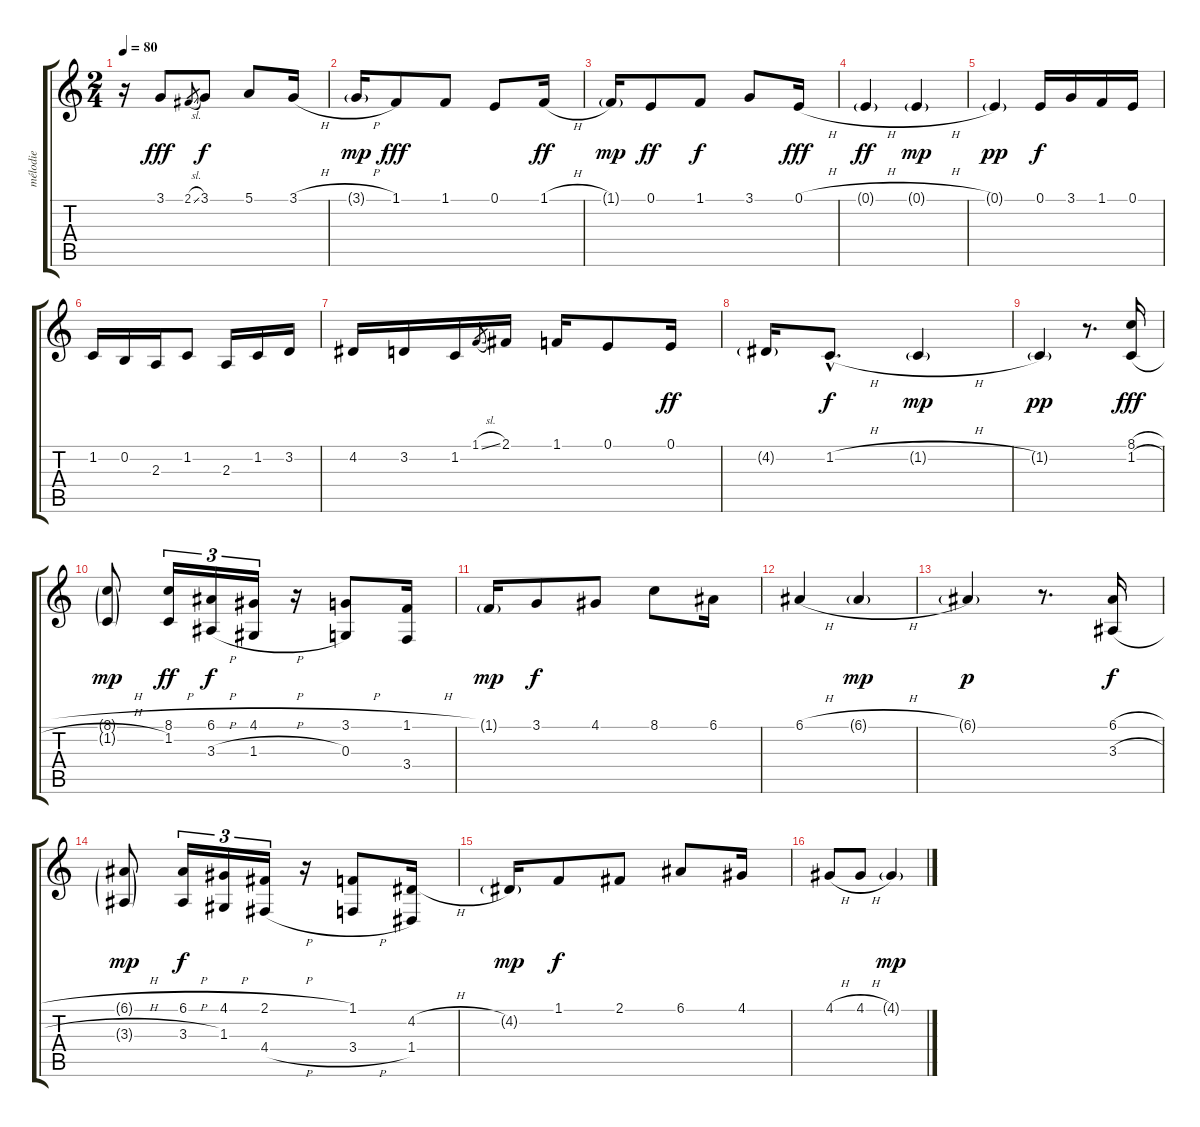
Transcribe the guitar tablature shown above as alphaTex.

\track ("mélodie" "mélodie") {instrument rockorgan}
\staff {score tabs}
\tuning (E4 B3 G3 D3 A2 E2) {hide}
\ts (2 4)
\tempo 80
\clef g2
\ks c
r.16{dy mp} 3.1.8{dy fff} 2.1{sl}.8{gr} 3.1.8{dy f} 5.1.8 3.1{h}.16 |
3.1{h g}.16{dy mp} 1.1.8{dy fff} 1.1.8 0.1.8 1.1{h}.16{dy ff} |
1.1{g}.16{dy mp} 0.1.8{dy ff} 1.1.8{dy f} 3.1.8 0.1{h}.16{dy fff} |
0.1{h g}.4{dy ff} 0.1{h g}.4{dy mp} |
0.1{g}.4{dy pp} 0.1.16{dy f} 3.1.16 1.1.16 0.1.16 |
1.2.16 0.2.16 2.3.16 1.2.8 2.3.16 1.2.16 3.2.16 |
4.2.16 3.2.16 1.2.16 1.1{sl}.8{gr} 2.1.16 1.1.16 0.1.8 0.1.16{dy ff} |
4.2{g}.16 1.2{h hac}.8{d dy f} 1.2{h g}.4{dy mp} |
1.2{g}.4{dy pp} r.8{d} (8.1{h} 1.2{h}).16{dy fff} |
(8.1{h g} 1.2{h g}).8{dy mp} (8.1{h} 1.2).16{tu (3 2) dy ff} (6.1{h} 3.3{h}).16{tu (3 2) dy f} (4.1{h} 1.3{h}).16{tu (3 2)} r.16 (3.1{h} 0.3).8 (1.1{h} 3.4).16 |
1.1{g}.16{dy mp} 3.1.8{dy f} 4.1.8 8.1.8 6.1.16 |
6.1{h}.4 6.1{h g}.4{dy mp} |
6.1{g}.4{dy p} r.8{d} (6.1{h} 3.3{h}).16{dy f} |
(6.1{h g} 3.3{h g}).8{dy mp} (6.1{h} 3.3{h}).16{tu (3 2) dy f} (4.1{h} 1.3).16{tu (3 2)} (2.1{h} 4.4{h}).16{tu (3 2)} r.16 (1.1 3.4{h}).8 (4.2{h} 1.4).16 |
4.2{g}.16{dy mp} 1.1.8{dy f} 2.1.8 6.1.8 4.1.16 |
4.1{h}.8 4.1{h}.8 4.1{h g}.4{dy mp}
